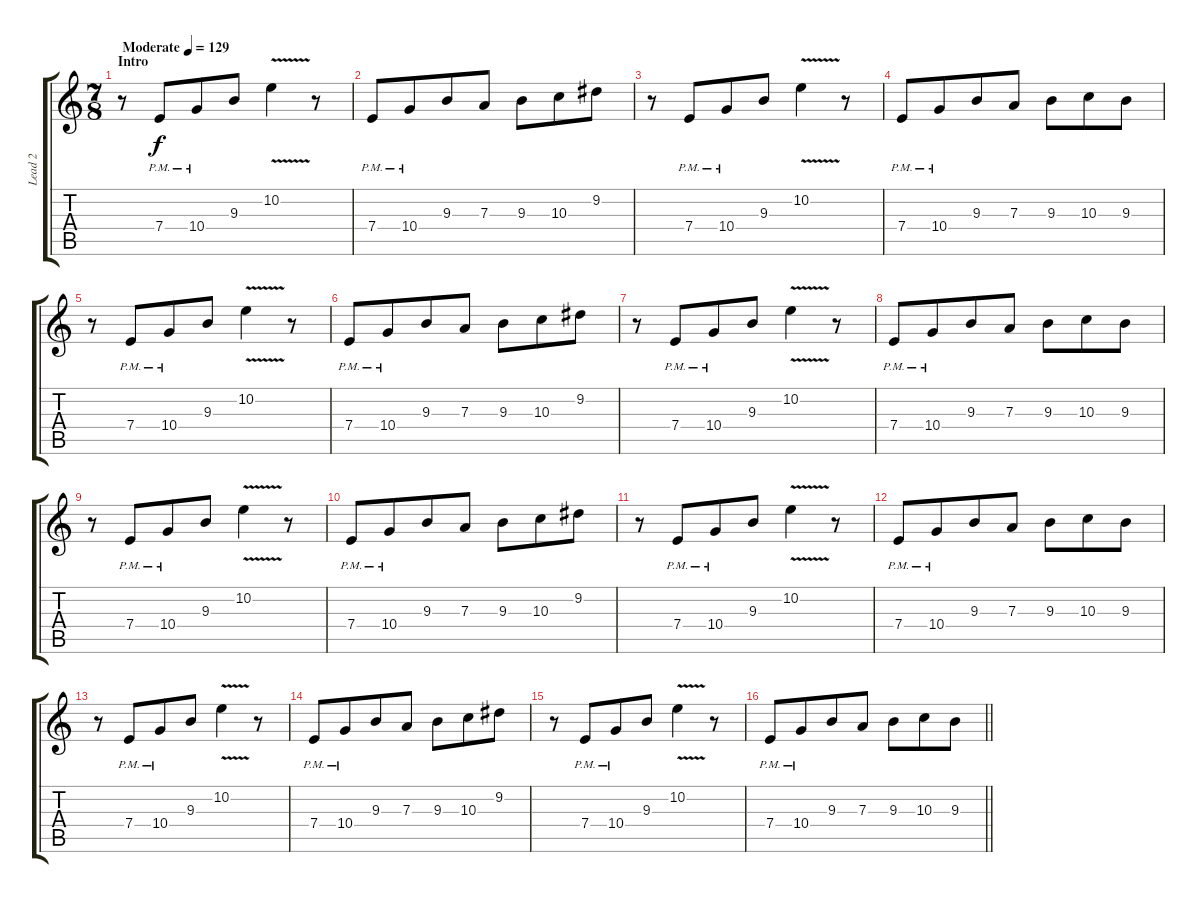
\track ("Lead 2" "Lead 2") {instrument distortionguitar}
\staff {score tabs}
\tuning (B3 Gb3 D3 A2 E2 B1) {hide}
\ts (7 8)
\section ("" "Intro")
\tempo (129 "Moderate")
\clef g2
\ks c
r.8{dy f instrument distortionguitar} 7.4{pm}.8 10.4{pm}.8 9.3.8 10.2{v}.4 r.8 |
7.4{pm}.8 10.4{pm}.8 9.3.8 7.3.8 9.3.8 10.3.8 9.2.8 |
r.8 7.4{pm}.8 10.4{pm}.8 9.3.8 10.2{v}.4 r.8 |
7.4{pm}.8 10.4{pm}.8 9.3.8 7.3.8 9.3.8 10.3.8 9.3.8 |
r.8 7.4{pm}.8 10.4{pm}.8 9.3.8 10.2{v}.4 r.8 |
7.4{pm}.8 10.4{pm}.8 9.3.8 7.3.8 9.3.8 10.3.8 9.2.8 |
r.8 7.4{pm}.8 10.4{pm}.8 9.3.8 10.2{v}.4 r.8 |
7.4{pm}.8 10.4{pm}.8 9.3.8 7.3.8 9.3.8 10.3.8 9.3.8 |
r.8 7.4{pm}.8 10.4{pm}.8 9.3.8 10.2{v}.4 r.8 |
7.4{pm}.8 10.4{pm}.8 9.3.8 7.3.8 9.3.8 10.3.8 9.2.8 |
r.8 7.4{pm}.8 10.4{pm}.8 9.3.8 10.2{v}.4 r.8 |
7.4{pm}.8 10.4{pm}.8 9.3.8 7.3.8 9.3.8 10.3.8 9.3.8 |
r.8 7.4{pm}.8 10.4{pm}.8 9.3.8 10.2{v}.4 r.8 |
7.4{pm}.8 10.4{pm}.8 9.3.8 7.3.8 9.3.8 10.3.8 9.2.8 |
r.8 7.4{pm}.8 10.4{pm}.8 9.3.8 10.2{v}.4 r.8 |
\barLineRight lightlight
7.4{pm}.8 10.4{pm}.8 9.3.8 7.3.8 9.3.8 10.3.8 9.3.8
